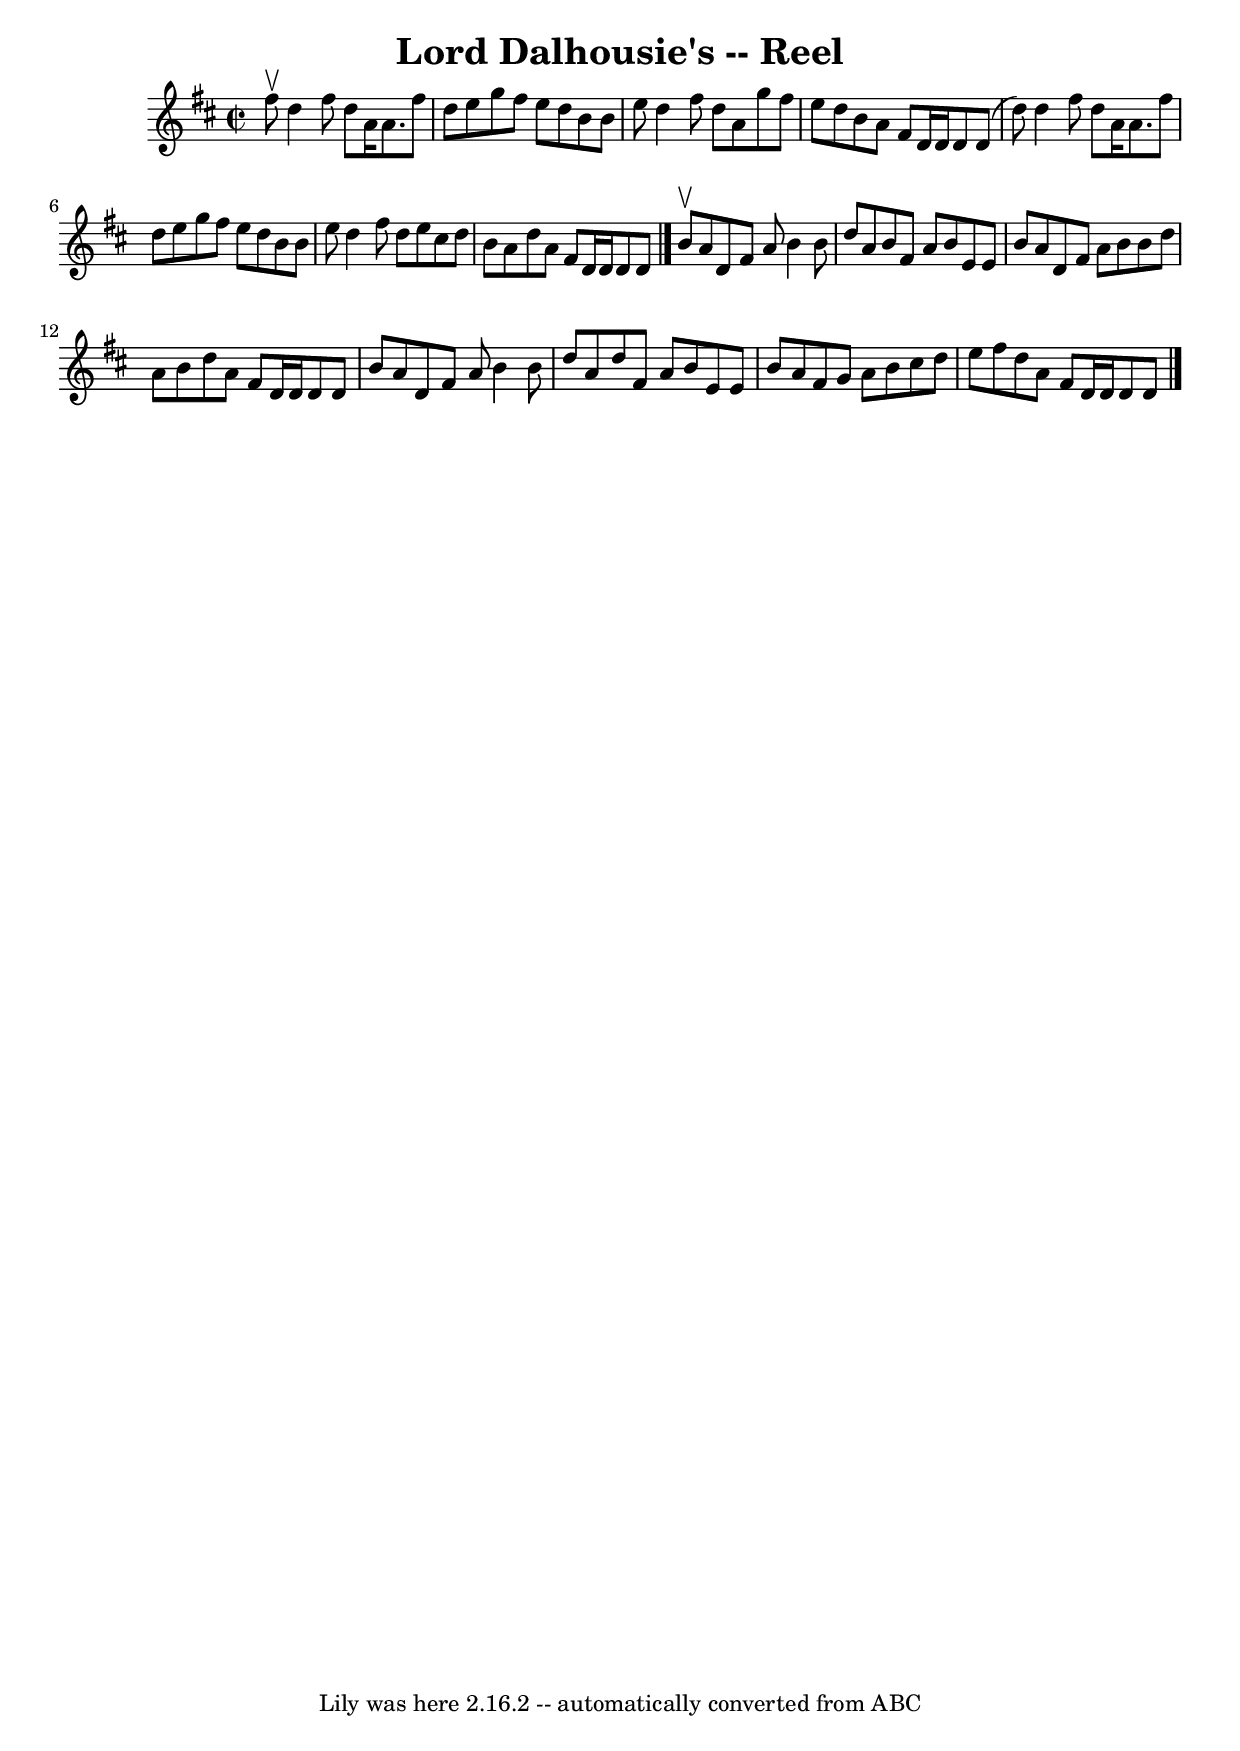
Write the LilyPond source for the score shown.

\version "2.16.2"
\include "Mammoth.ily"
\header {
	%% book = "Ryan's Mammoth Collection"
	crossRefNumber = "1"
	footnotes = ""
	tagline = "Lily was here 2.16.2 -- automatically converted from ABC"
	title = "Lord Dalhousie's -- Reel"
}
voicedefault =  {


\override Staff.TimeSignature #'style = #'C
 \time 2/2 
\key d \major fis''8^\upbow |
 d''4 fis''8 d''8   
 a'16 a'8. fis''8 d''8    |
 e''8 g''8 fis''8 e''8    
d''8 b'8 b'8 e''8    |
 d''4 fis''8 d''8 a'8 g''8  
 fis''8 e''8    |
 d''8 b'8 a'8 fis'8 d'16 d'16    
d'8 d'8 (d''8)   |
 d''4 fis''8 d''8 a'16 a'8.   
 fis''8 d''8    |
 e''8 g''8 fis''8 e''8 d''8 b'8    
b'8 e''8    |
 d''4 fis''8 d''8 e''8 cis''8 d''8    
b'8    |
 a'8 d''8 a'8 fis'8 d'16 d'16 d'8 d'8    
\bar "|." b'8^\upbow |
 a'8 d'8 fis'8 a'8 b'4 b'8 
 d''8    |
 a'8 b'8 fis'8 a'8 b'8 e'8 e'8 b'8    
|
 a'8 d'8 fis'8 a'8 b'8 b'8 d''8 a'8    |
  
 b'8 d''8 a'8 fis'8 d'16 d'16 d'8 d'8 b'8    |
   
 a'8 d'8 fis'8 a'8 b'4 b'8 d''8    |
 a'8 d''8    
fis'8 a'8 b'8 e'8 e'8 b'8    |
 a'8 fis'8 g'8    
a'8 b'8 cis''8 d''8 e''8    |
 fis''8 d''8 a'8    
fis'8 d'16 d'16 d'8 d'8    \bar "|."   
}

\score{
    <<

	\context Staff="default"
	{
	    \voicedefault 
	}

    >>
	\layout {
	}
	\midi {}
}
